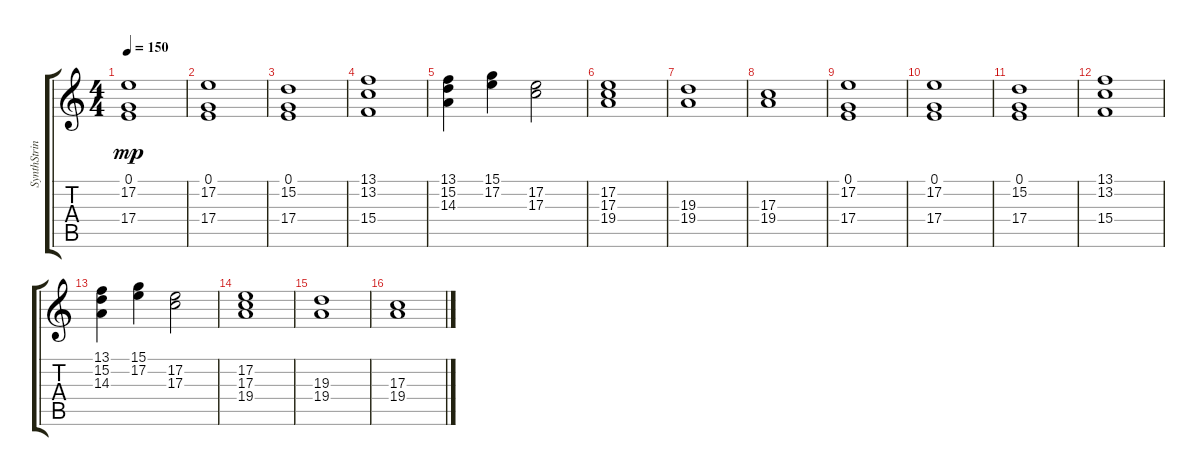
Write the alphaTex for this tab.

\track ("SynthStrings 1" "SynthStrin") {instrument synthstrings1}
\staff {score tabs}
\tuning (E4 B3 G3 D3 A2 E2) {hide}
\ts (4 4)
\tempo 150
\clef g2
\ks c
(0.1 17.2 17.4).1{dy mp} |
(0.1 17.2 17.4).1 |
(0.1 15.2 17.4).1 |
(13.1 13.2 15.4).1 |
(13.1 15.2 14.3).4 (15.1 17.2).4 (17.2 17.3).2 |
(17.2 17.3 19.4).1 |
(19.3 19.4).1 |
(17.3 19.4).1 |
(0.1 17.2 17.4).1 |
(0.1 17.2 17.4).1 |
(0.1 15.2 17.4).1 |
(13.1 13.2 15.4).1 |
(13.1 15.2 14.3).4 (15.1 17.2).4 (17.2 17.3).2 |
(17.2 17.3 19.4).1 |
(19.3 19.4).1 |
(17.3 19.4).1
